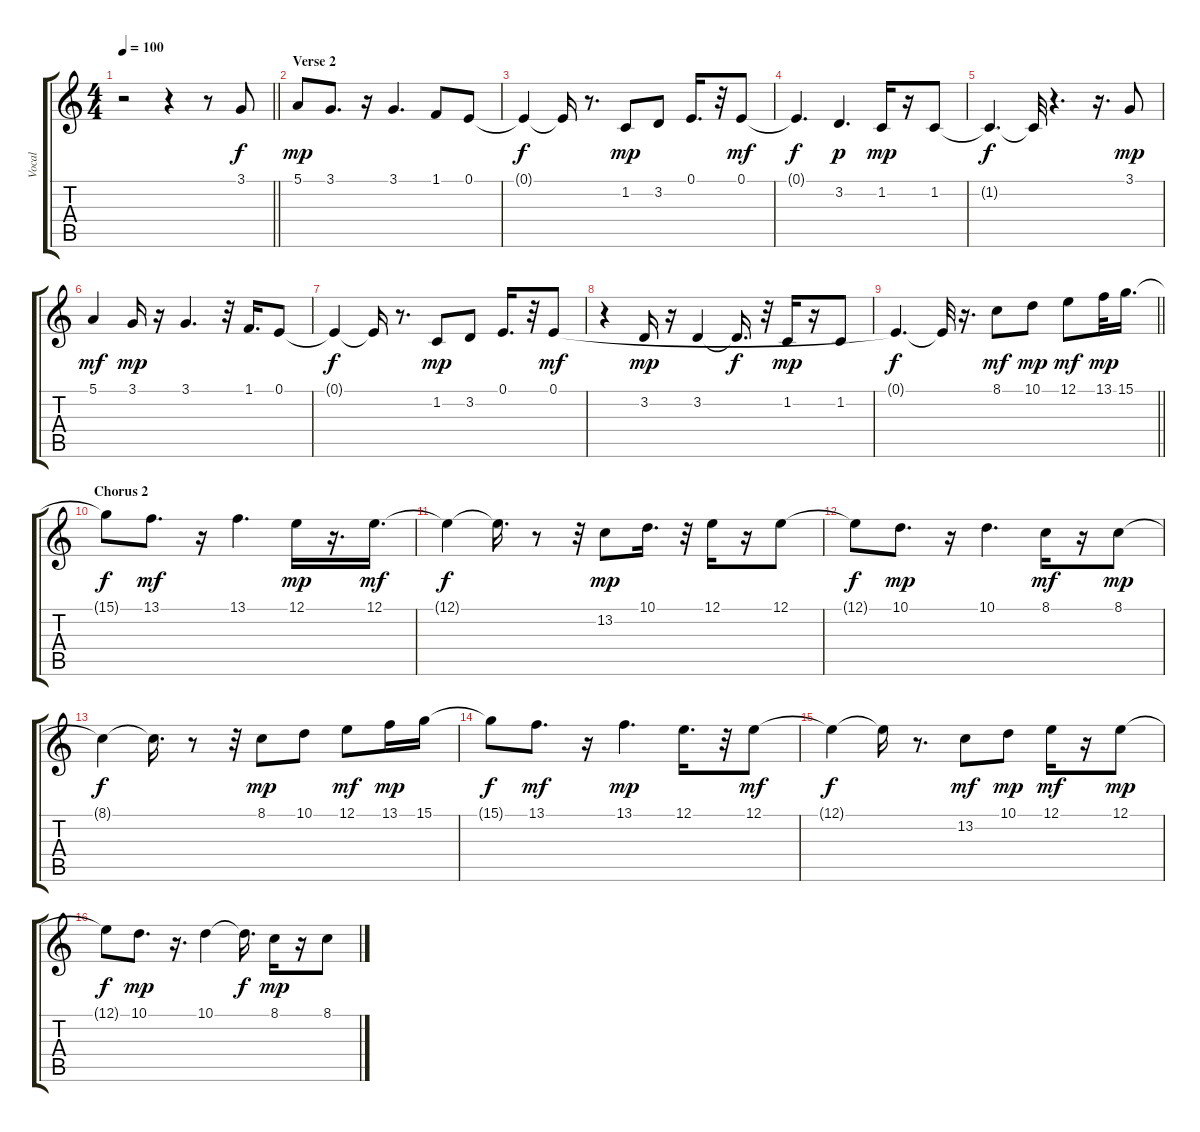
\track ("Vocal" "Vocal") {instrument lead1square}
\staff {score tabs}
\tuning (E4 B3 G3 D3 A2 E2) {hide}
\ts (4 4)
\tempo 100
\clef g2
\barLineRight lightlight
\ks c
r.2{dy f} r.4 r.8 3.1.8 |
\section ("" "Verse 2")
5.1.8{dy mp} 3.1.8{d} r.16 3.1.4{d} 1.1.8 0.1.8 |
0.1{t}.4{dy f} 0.1{t}.16 r.8{d} 1.2.8{dy mp} 3.2.8 0.1.16{d} r.32 0.1.8{dy mf} |
0.1{t}.4{d dy f} 3.2.4{d dy p} 1.2.16{dy mp} r.16 1.2.8 |
1.2{t}.4{d dy f} 1.2{t}.32 r.4{d} r.16{d} 3.1.8{dy mp} |
5.1.4{dy mf} 3.1.16{dy mp} r.16 3.1.4{d} r.32 1.1.16{d} 0.1.8 |
0.1{t}.4{dy f} 0.1{t}.16 r.8{d} 1.2.8{dy mp} 3.2.8 0.1.16{d} r.32 0.1.8{dy mf} |
r.4 3.2.16{dy mp} r.16 3.2.4 3.2{t}.16{d dy f} r.32 1.2.16{dy mp} r.16 1.2.8 |
\barLineRight lightlight
0.1{t}.4{d dy f} 0.1{t}.32 r.16{d} 8.1.8{dy mf} 10.1.8{dy mp} 12.1.8{dy mf} 13.1.32{dy mp} 15.1.16{d} |
\section ("" "Chorus 2")
15.1{t}.8{dy f} 13.1.8{d dy mf} r.16 13.1.4{d} 12.1.16{dy mp} r.16{d} 12.1.16{d dy mf} |
12.1{t}.4{dy f} 12.1{t}.16{d} r.8 r.32 13.2.8{dy mp} 10.1.16{d} r.32 12.1.16 r.16 12.1.8 |
12.1{t}.8{dy f} 10.1.8{d dy mp} r.16 10.1.4{d} 8.1.16{dy mf} r.16 8.1.8{dy mp} |
8.1{t}.4{dy f} 8.1{t}.16{d} r.8 r.32 8.1.8{dy mp} 10.1.8 12.1.8{dy mf} 13.1.16{dy mp} 15.1.16 |
15.1{t}.8{dy f} 13.1.8{d dy mf} r.16 13.1.4{d dy mp} 12.1.16{d} r.32 12.1.8{dy mf} |
12.1{t}.4{dy f} 12.1{t}.16 r.8{d} 13.2.8{dy mf} 10.1.8{dy mp} 12.1.16{dy mf} r.16 12.1.8{dy mp} |
12.1{t}.8{dy f} 10.1.8{d dy mp} r.16{d} 10.1.4 10.1{t}.16{d dy f} 8.1.16{dy mp} r.16 8.1.8
